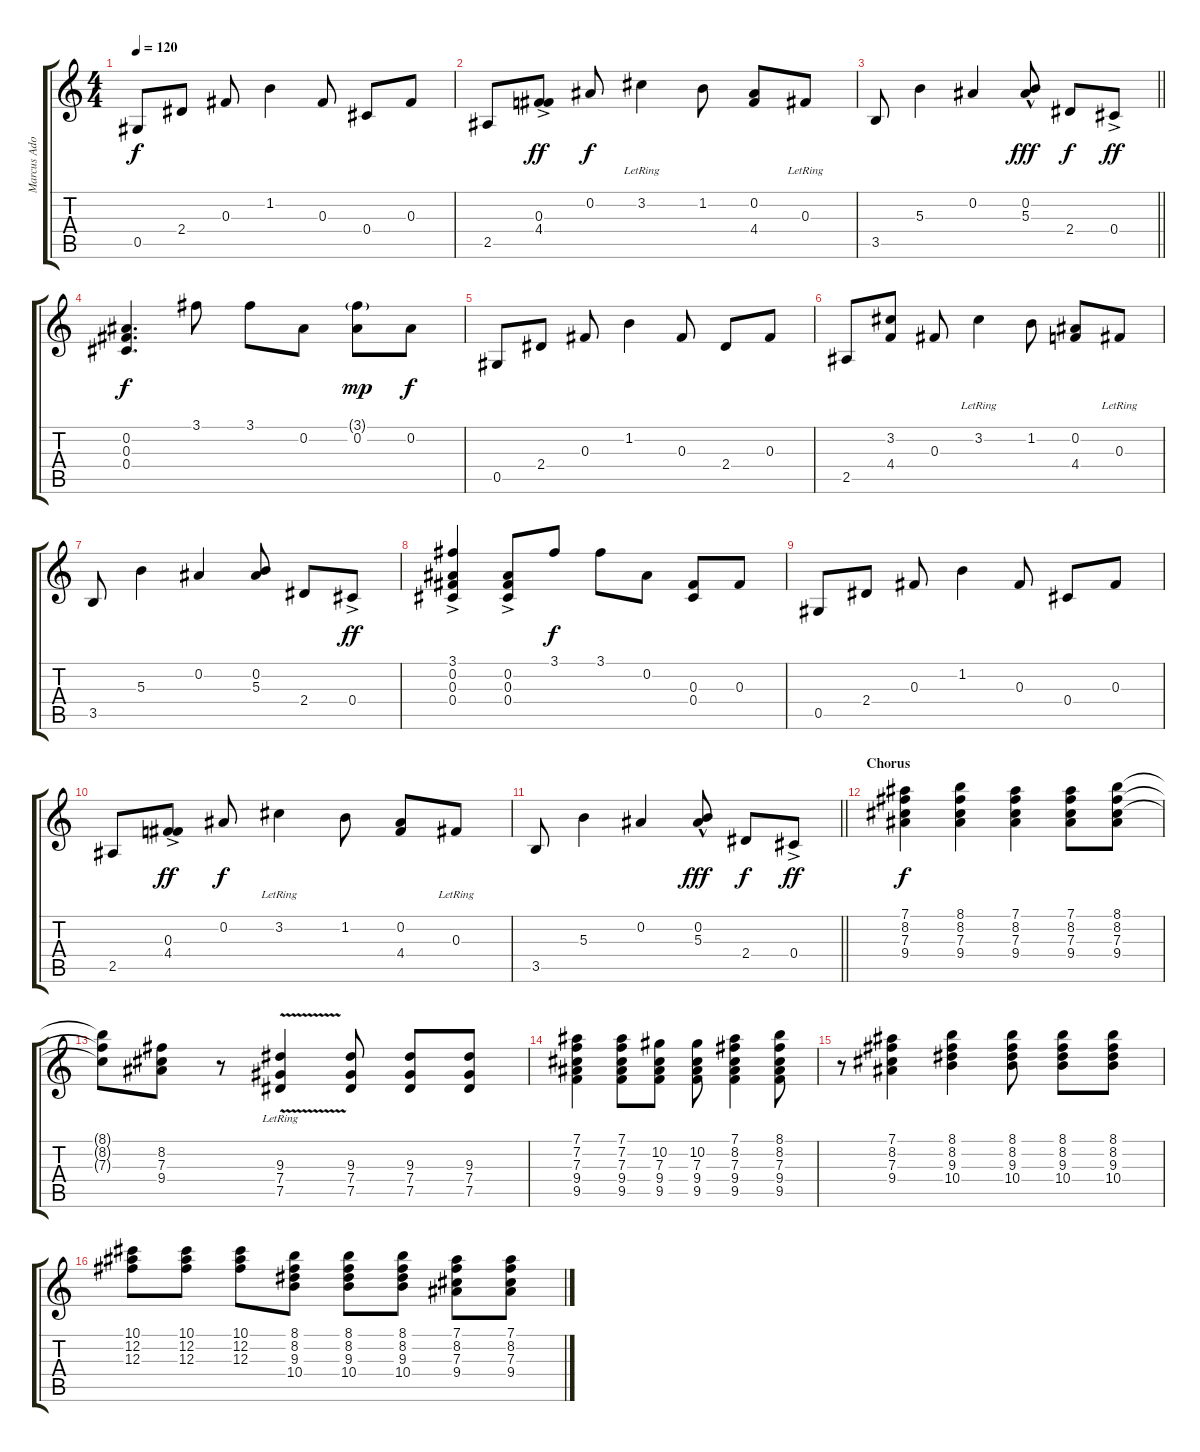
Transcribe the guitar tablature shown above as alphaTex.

\track ("Marcus Adoro(Lead)" "Marcus Ado") {instrument electricguitarjazz}
\staff {score tabs}
\tuning (Eb4 Bb3 Gb3 Db3 Ab2 Eb2) {hide}
\ts (4 4)
\tempo 120
\clef g2
\ks c
0.5.8{dy f} 2.4.8 0.3.8 1.2.4 0.3.8 0.4.8 0.3.8 |
2.5.8 (0.3{ac} 4.4).8{dy ff} 0.2.8{dy f} 3.2{lr}.4 1.2.8 (0.2 4.4).8 0.3{lr}.8 |
\barLineRight lightlight
3.5.8 5.3.4 0.2.4 (0.2 5.3{hac}).8{dy fff} 2.4.8{dy f} 0.4{ac}.8{dy ff} |
\section ("" "")
(0.2 0.3 0.4).4{d dy f} 3.1.8 3.1.8 0.2.8 (3.1{g} 0.2).8{dy mp} 0.2.8{dy f} |
0.5.8 2.4.8 0.3.8 1.2.4 0.3.8 2.4.8 0.3.8 |
2.5.8 (3.2 4.4).8 0.3.8 3.2{lr}.4 1.2.8 (0.2 4.4).8 0.3{lr}.8 |
3.5.8 5.3.4 0.2.4 (0.2 5.3).8 2.4.8 0.4{ac}.8{dy ff} |
(3.1 0.2 0.3 0.4{ac}).4 (0.2 0.3 0.4{ac}).8 3.1.8{dy f} 3.1.8 0.2.8 (0.3 0.4).8 0.3.8 |
0.5.8 2.4.8 0.3.8 1.2.4 0.3.8 0.4.8 0.3.8 |
2.5.8 (0.3{ac} 4.4).8{dy ff} 0.2.8{dy f} 3.2{lr}.4 1.2.8 (0.2 4.4).8 0.3{lr}.8 |
\barLineRight lightlight
3.5.8 5.3.4 0.2.4 (0.2 5.3{hac}).8{dy fff} 2.4.8{dy f} 0.4{ac}.8{dy ff} |
\section ("" "Chorus")
(7.1 8.2 7.3 9.4).4{dy f volume 13 instrument overdrivenguitar} (8.1 8.2 7.3 9.4).4 (7.1 8.2 7.3 9.4).4 (7.1 8.2 7.3 9.4).8 (8.1 8.2 7.3 9.4).8 |
(8.1{t} 8.2{t} 7.3{t}).8 (8.2 7.3 9.4).8 r.8 (9.3{v lr} 7.4{v lr} 7.5{v lr}).4 (9.3 7.4 7.5).8 (9.3 7.4 7.5).8 (9.3 7.4 7.5).8 |
(7.1 7.2 7.3 9.4 9.5).4 (7.1 7.2 7.3 9.4 9.5).8 (10.2 7.3 9.4 9.5).8 (10.2 7.3 9.4 9.5).8 (7.1 8.2 7.3 9.4 9.5).4 (8.1 8.2 7.3 9.4 9.5).8 |
r.8 (7.1 8.2 7.3 9.4).4 (8.1 8.2 9.3 10.4).4 (8.1 8.2 9.3 10.4).8 (8.1 8.2 9.3 10.4).8 (8.1 8.2 9.3 10.4).8 |
(10.1 12.2 12.3).8 (10.1 12.2 12.3).8 (10.1 12.2 12.3).8 (8.1 8.2 9.3 10.4).8 (8.1 8.2 9.3 10.4).8 (8.1 8.2 9.3 10.4).8 (7.1 8.2 7.3 9.4).8 (7.1 8.2 7.3 9.4).8
